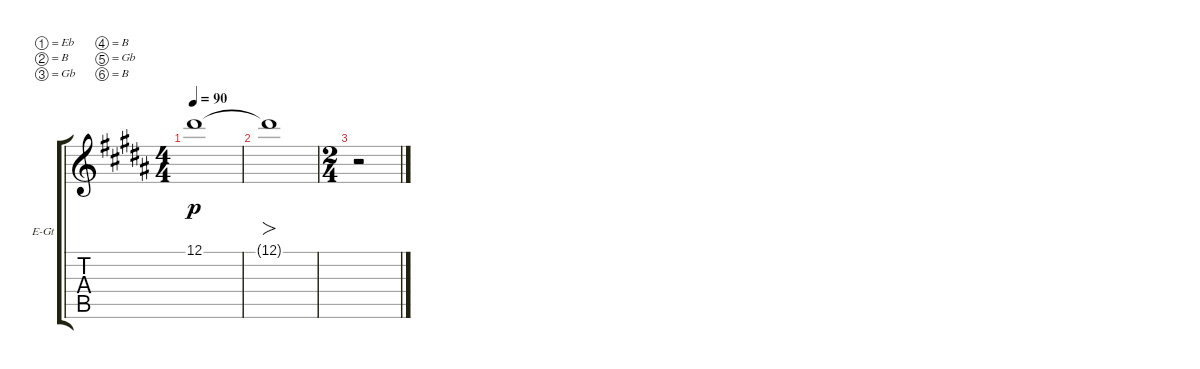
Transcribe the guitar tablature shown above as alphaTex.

\defaultSystemsLayout 4
\bracketExtendMode groupsimilarinstruments
\firstSystemTrackNameOrientation horizontal
\otherSystemsTrackNameOrientation horizontal
\track ("Fill Gtr." "E-Gt") {multiBarRest instrument distortionguitar}
\staff {score tabs}
\tuning (Eb4 B3 Gb3 B2 Gb2 B1)
\ts (4 4)
\tempo 90
\clef g2
\ks b
12.1.1{dy p} |
12.1{t}.1{fo} |
\ts (2 4)
\beaming (8 2 2 2 2)
r.2
